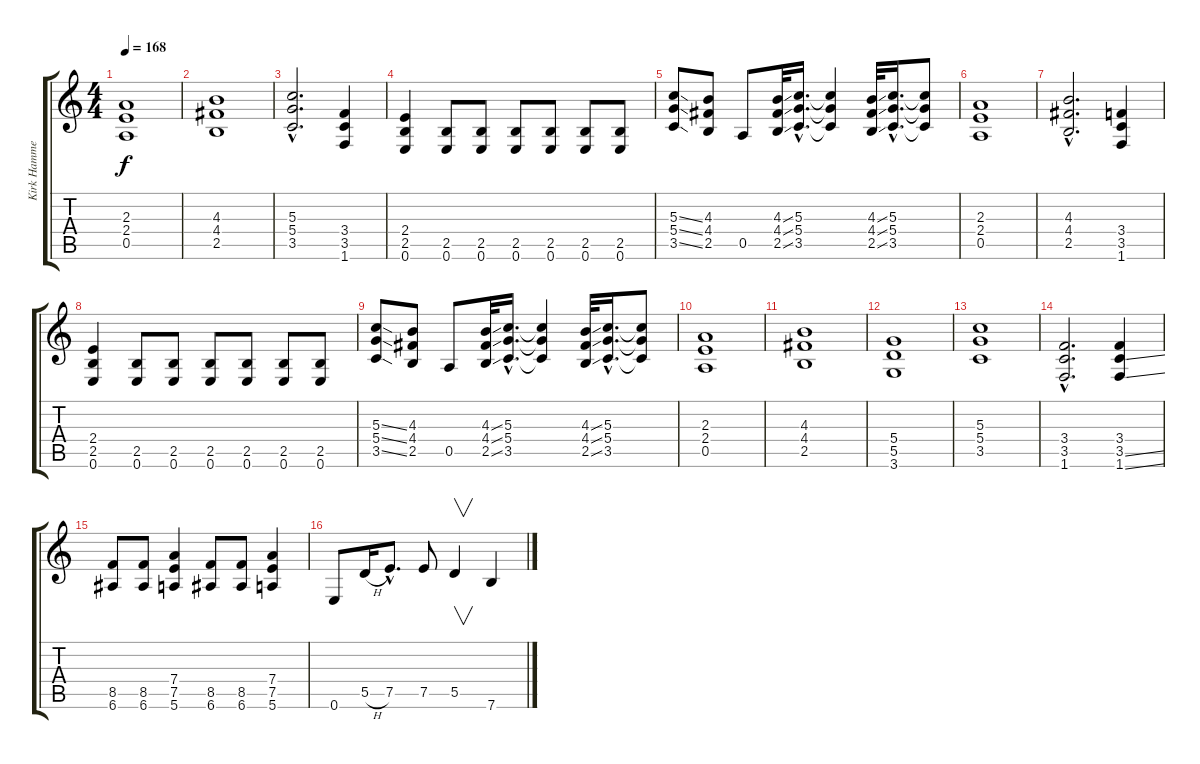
\track ("Kirk Hammett Distortion" "Kirk Hamme") {instrument distortionguitar}
\staff {score tabs}
\tuning (E4 B3 G3 D3 A2 E2) {hide}
\ts (4 4)
\tempo 168
\clef g2
\ks c
(2.3 2.4 0.5).1{dy f} |
(4.3 4.4 2.5).1 |
(5.3{hac} 5.4{hac} 3.5{hac}).2{d} (3.4 3.5 1.6).4 |
(2.4 2.5 0.6).4 (2.5 0.6).8 (2.5 0.6).8 (2.5 0.6).8 (2.5 0.6).8 (2.5 0.6).8 (2.5 0.6).8 |
(5.3{ss} 5.4{ss} 3.5{ss}).8 (4.3 4.4 2.5).8 0.5.8 (4.3{ss} 4.4{ss} 2.5{ss}).32 (5.3{hac} 5.4{hac} 3.5{hac}).16{d} (5.3{t} 5.4{t} 3.5{t}).4 (4.3{ss} 4.4{ss} 2.5{ss}).32 (5.3{hac} 5.4{hac} 3.5{hac}).16{d} (5.3{t} 5.4{t} 3.5{t}).8 |
(2.3 2.4 0.5).1 |
(4.3{hac} 4.4{hac} 2.5{hac}).2{d} (3.4 3.5 1.6).4 |
(2.4 2.5 0.6).4 (2.5 0.6).8 (2.5 0.6).8 (2.5 0.6).8 (2.5 0.6).8 (2.5 0.6).8 (2.5 0.6).8 |
(5.3{ss} 5.4{ss} 3.5{ss}).8 (4.3 4.4 2.5).8 0.5.8 (4.3{ss} 4.4{ss} 2.5{ss}).32 (5.3{hac} 5.4{hac} 3.5{hac}).16{d} (5.3{t} 5.4{t} 3.5{t}).4 (4.3{ss} 4.4{ss} 2.5{ss}).32 (5.3{hac} 5.4{hac} 3.5{hac}).16{d} (5.3{t} 5.4{t} 3.5{t}).8 |
(2.3 2.4 0.5).1 |
(4.3 4.4 2.5).1 |
(5.4 5.5 3.6).1 |
(5.3 5.4 3.5).1 |
(3.4{hac} 3.5{hac} 1.6{hac}).2{d} (3.4 3.5{ss} 1.6{ss}).4 |
(8.5 6.6).8 (8.5 6.6).8 (7.4 7.5 5.6).4 (8.5 6.6).8 (8.5 6.6).8 (7.4 7.5 5.6).4 |
0.6.8 5.5{h}.16 7.5{hac}.8{d} 7.5.8 5.5.4{v} 7.6.4
